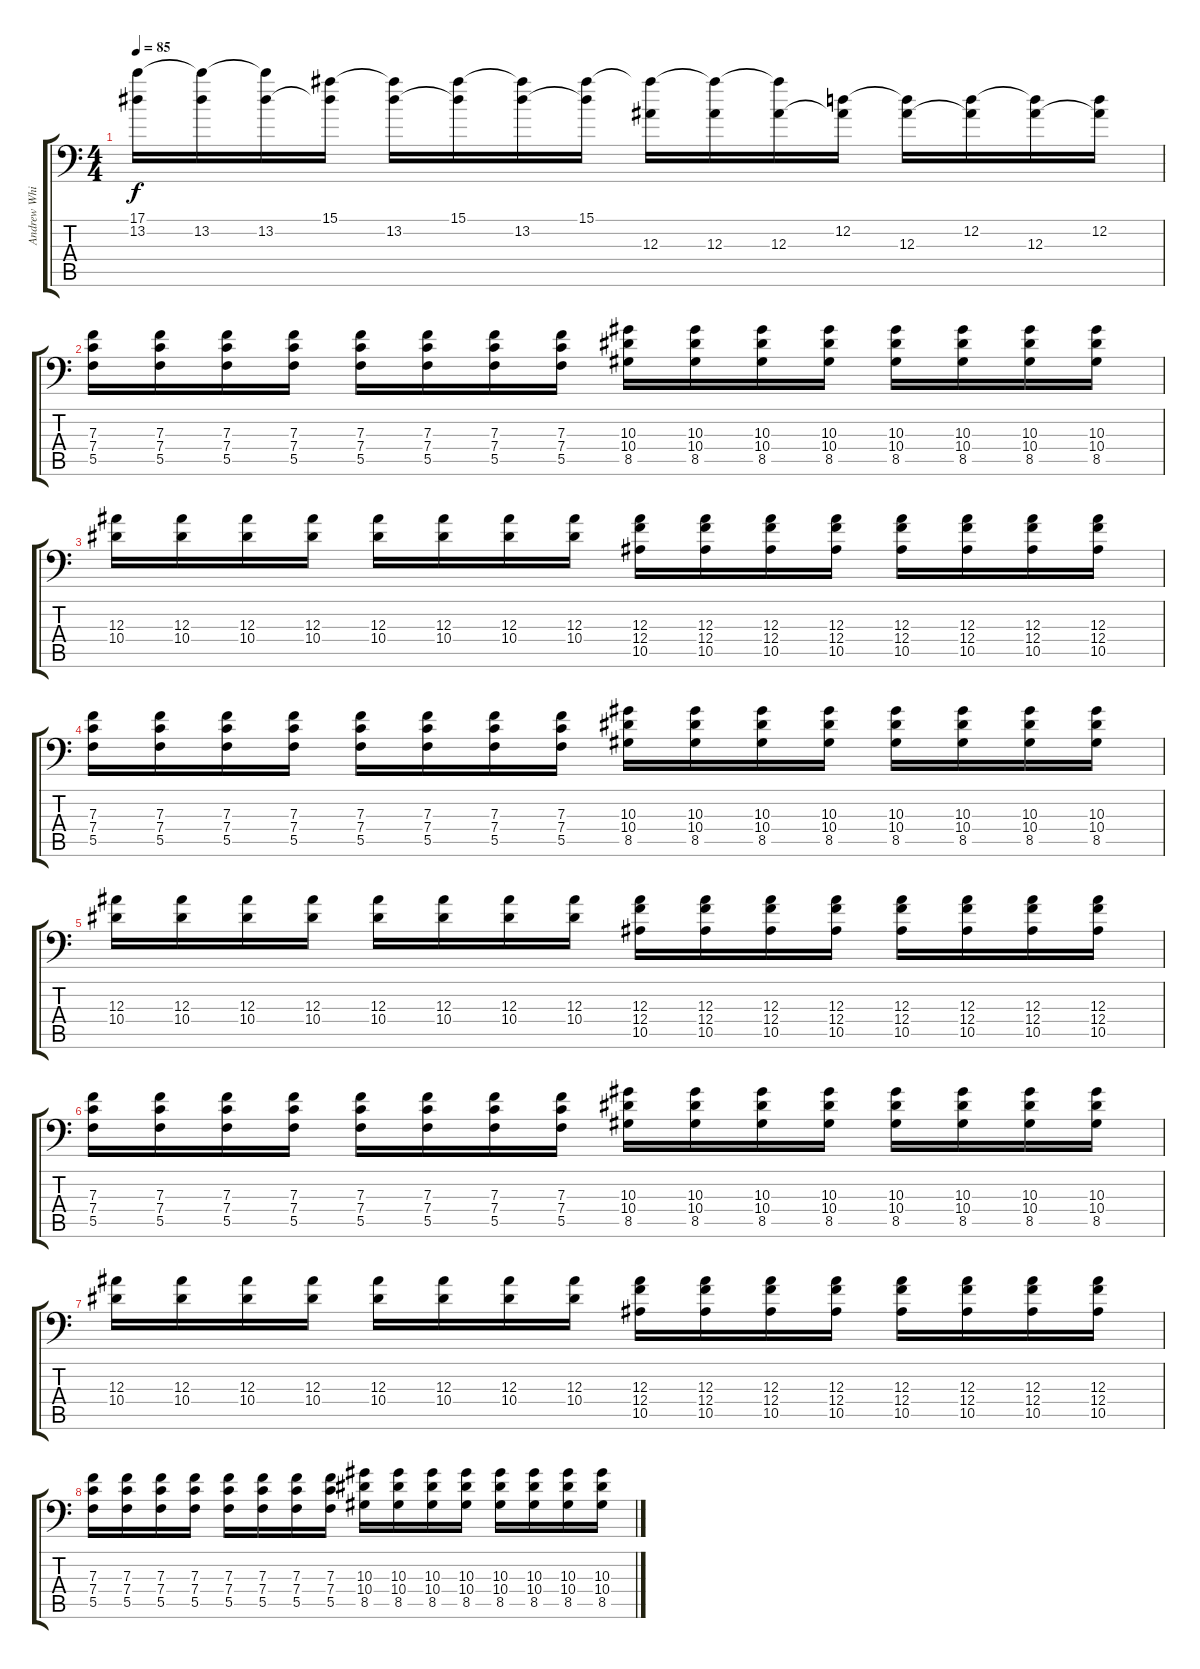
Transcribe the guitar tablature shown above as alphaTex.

\track ("Andrew Whiting" "Andrew Whi") {instrument distortionguitar}
\staff {score tabs}
\tuning (G3 D3 Bb2 F2 C2 F1) {hide}
\ts (4 4)
\tempo 85
\clef f4
\ks c
(17.1{t} 13.2).16{dy f} (17.1{t} 13.2).16 (17.1{t} 13.2).16 (15.1 13.2{t}).16 (15.1{t} 13.2).16 (15.1 13.2{t}).16 (15.1{t} 13.2).16 (15.1 13.2{t}).16 (15.1{t} 12.3).16 (15.1{t} 12.3).16 (15.1{t} 12.3).16 (12.2 12.3{t}).16 (12.2{t} 12.3).16 (12.2 12.3{t}).16 (12.2{t} 12.3).16 (12.2 12.3{t}).16 |
(7.3 7.4 5.5).16 (7.3 7.4 5.5).16 (7.3 7.4 5.5).16 (7.3 7.4 5.5).16 (7.3 7.4 5.5).16 (7.3 7.4 5.5).16 (7.3 7.4 5.5).16 (7.3 7.4 5.5).16 (10.3 10.4 8.5).16 (10.3 10.4 8.5).16 (10.3 10.4 8.5).16 (10.3 10.4 8.5).16 (10.3 10.4 8.5).16 (10.3 10.4 8.5).16 (10.3 10.4 8.5).16 (10.3 10.4 8.5).16 |
(12.3 10.4).16 (12.3 10.4).16 (12.3 10.4).16 (12.3 10.4).16 (12.3 10.4).16 (12.3 10.4).16 (12.3 10.4).16 (12.3 10.4).16 (12.3 12.4 10.5).16 (12.3 12.4 10.5).16 (12.3 12.4 10.5).16 (12.3 12.4 10.5).16 (12.3 12.4 10.5).16 (12.3 12.4 10.5).16 (12.3 12.4 10.5).16 (12.3 12.4 10.5).16 |
(7.3 7.4 5.5).16 (7.3 7.4 5.5).16 (7.3 7.4 5.5).16 (7.3 7.4 5.5).16 (7.3 7.4 5.5).16 (7.3 7.4 5.5).16 (7.3 7.4 5.5).16 (7.3 7.4 5.5).16 (10.3 10.4 8.5).16 (10.3 10.4 8.5).16 (10.3 10.4 8.5).16 (10.3 10.4 8.5).16 (10.3 10.4 8.5).16 (10.3 10.4 8.5).16 (10.3 10.4 8.5).16 (10.3 10.4 8.5).16 |
(12.3 10.4).16 (12.3 10.4).16 (12.3 10.4).16 (12.3 10.4).16 (12.3 10.4).16 (12.3 10.4).16 (12.3 10.4).16 (12.3 10.4).16 (12.3 12.4 10.5).16 (12.3 12.4 10.5).16 (12.3 12.4 10.5).16 (12.3 12.4 10.5).16 (12.3 12.4 10.5).16 (12.3 12.4 10.5).16 (12.3 12.4 10.5).16 (12.3 12.4 10.5).16 |
(7.3 7.4 5.5).16 (7.3 7.4 5.5).16 (7.3 7.4 5.5).16 (7.3 7.4 5.5).16 (7.3 7.4 5.5).16 (7.3 7.4 5.5).16 (7.3 7.4 5.5).16 (7.3 7.4 5.5).16 (10.3 10.4 8.5).16 (10.3 10.4 8.5).16 (10.3 10.4 8.5).16 (10.3 10.4 8.5).16 (10.3 10.4 8.5).16 (10.3 10.4 8.5).16 (10.3 10.4 8.5).16 (10.3 10.4 8.5).16 |
(12.3 10.4).16 (12.3 10.4).16 (12.3 10.4).16 (12.3 10.4).16 (12.3 10.4).16 (12.3 10.4).16 (12.3 10.4).16 (12.3 10.4).16 (12.3 12.4 10.5).16 (12.3 12.4 10.5).16 (12.3 12.4 10.5).16 (12.3 12.4 10.5).16 (12.3 12.4 10.5).16 (12.3 12.4 10.5).16 (12.3 12.4 10.5).16 (12.3 12.4 10.5).16 |
(7.3 7.4 5.5).16 (7.3 7.4 5.5).16 (7.3 7.4 5.5).16 (7.3 7.4 5.5).16 (7.3 7.4 5.5).16 (7.3 7.4 5.5).16 (7.3 7.4 5.5).16 (7.3 7.4 5.5).16 (10.3 10.4 8.5).16 (10.3 10.4 8.5).16 (10.3 10.4 8.5).16 (10.3 10.4 8.5).16 (10.3 10.4 8.5).16 (10.3 10.4 8.5).16 (10.3 10.4 8.5).16 (10.3 10.4 8.5).16
